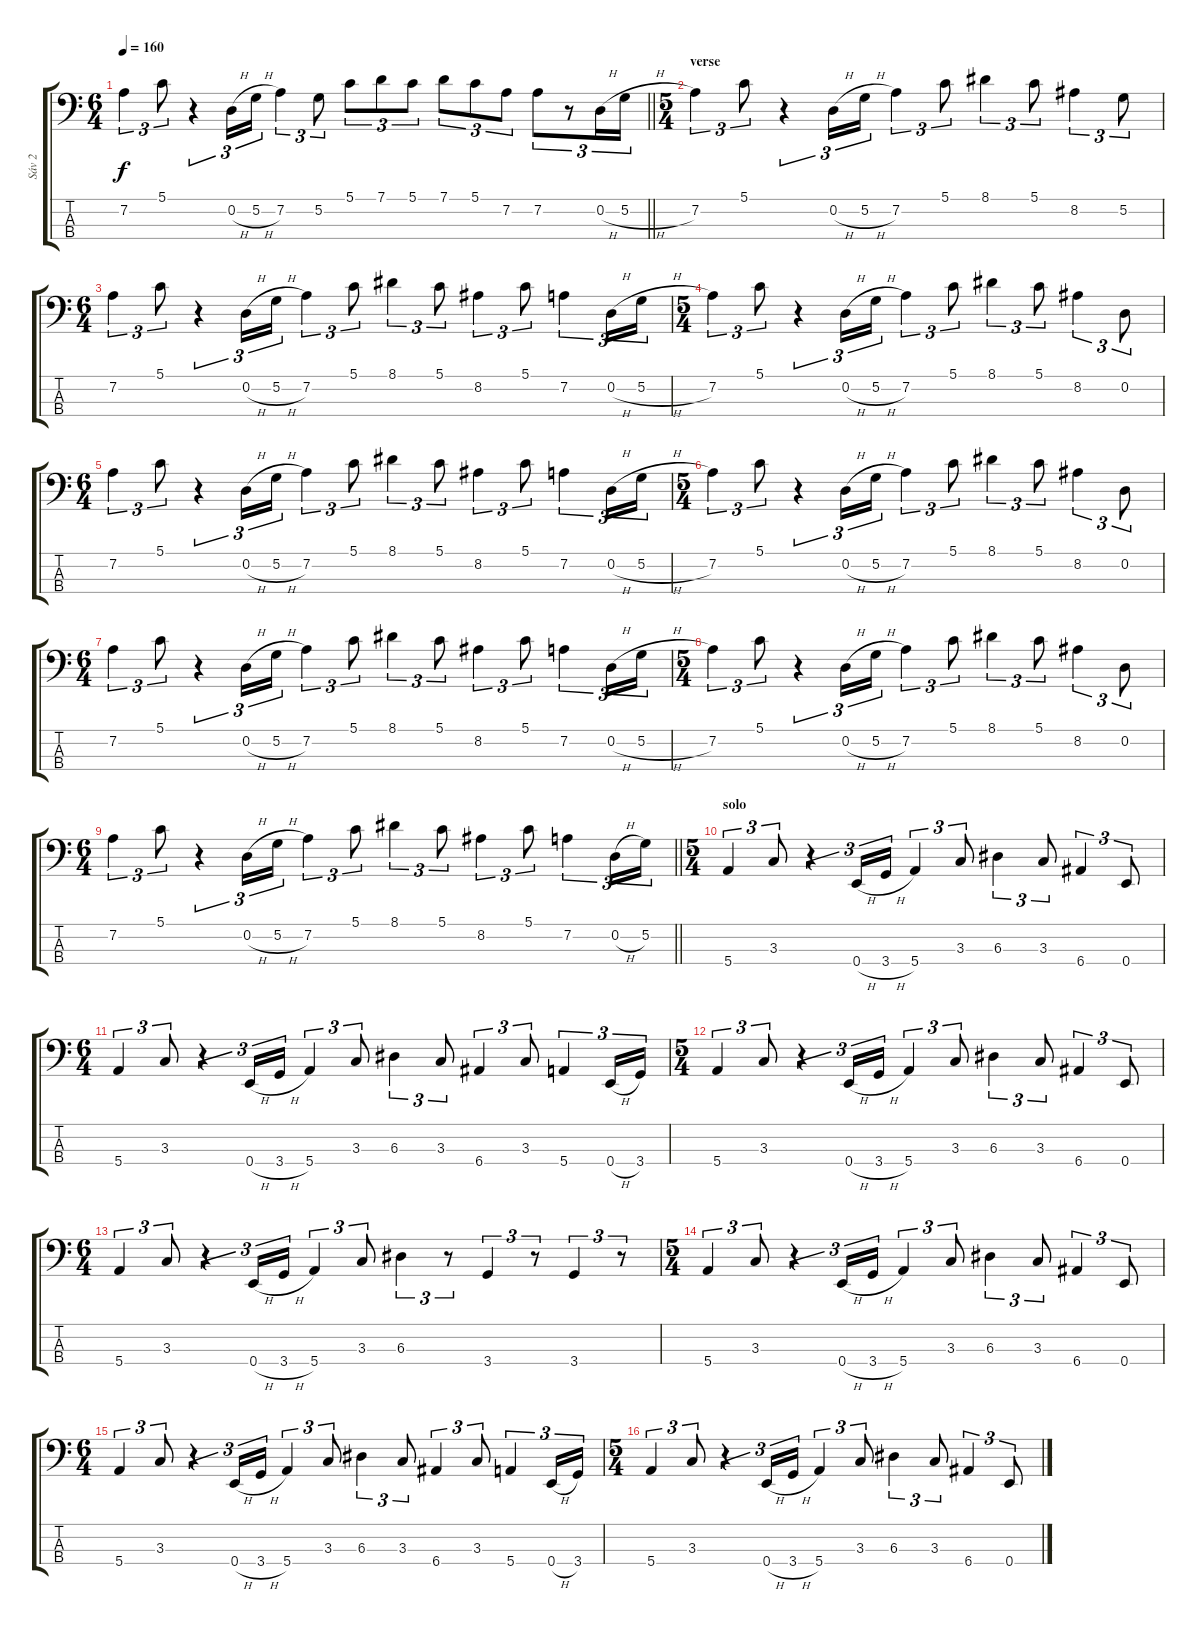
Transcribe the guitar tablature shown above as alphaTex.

\track ("Sáv 2" "Sáv 2") {instrument electricbassfinger}
\staff {score tabs}
\tuning (G2 D2 A1 E1) {hide}
\ts (6 4)
\tempo 160
\clef f4
\barLineRight lightlight
\ks c
7.2.4{tu (3 2) dy f} 5.1.8{tu (3 2)} r.4{tu (3 2)} 0.2{h}.16{tu (3 2)} 5.2{h}.16{tu (3 2)} 7.2.4{tu (3 2)} 5.2.8{tu (3 2)} 5.1.8{tu (3 2)} 7.1.8{tu (3 2)} 5.1.8{tu (3 2)} 7.1.8{tu (3 2)} 5.1.8{tu (3 2)} 7.2.8{tu (3 2)} 7.2.8{tu (3 2)} r.8{tu (3 2)} 0.2{h}.16{tu (3 2)} 5.2{h}.16{tu (3 2)} |
\ts (5 4)
\section ("" "verse")
7.2.4{tu (3 2)} 5.1.8{tu (3 2)} r.4{tu (3 2)} 0.2{h}.16{tu (3 2)} 5.2{h}.16{tu (3 2)} 7.2.4{tu (3 2)} 5.1.8{tu (3 2)} 8.1.4{tu (3 2)} 5.1.8{tu (3 2)} 8.2.4{tu (3 2)} 5.2.8{tu (3 2)} |
\ts (6 4)
7.2.4{tu (3 2)} 5.1.8{tu (3 2)} r.4{tu (3 2)} 0.2{h}.16{tu (3 2)} 5.2{h}.16{tu (3 2)} 7.2.4{tu (3 2)} 5.1.8{tu (3 2)} 8.1.4{tu (3 2)} 5.1.8{tu (3 2)} 8.2.4{tu (3 2)} 5.1.8{tu (3 2)} 7.2.4{tu (3 2)} 0.2{h}.16{tu (3 2)} 5.2{h}.16{tu (3 2)} |
\ts (5 4)
7.2.4{tu (3 2)} 5.1.8{tu (3 2)} r.4{tu (3 2)} 0.2{h}.16{tu (3 2)} 5.2{h}.16{tu (3 2)} 7.2.4{tu (3 2)} 5.1.8{tu (3 2)} 8.1.4{tu (3 2)} 5.1.8{tu (3 2)} 8.2.4{tu (3 2)} 0.2.8{tu (3 2)} |
\ts (6 4)
7.2.4{tu (3 2)} 5.1.8{tu (3 2)} r.4{tu (3 2)} 0.2{h}.16{tu (3 2)} 5.2{h}.16{tu (3 2)} 7.2.4{tu (3 2)} 5.1.8{tu (3 2)} 8.1.4{tu (3 2)} 5.1.8{tu (3 2)} 8.2.4{tu (3 2)} 5.1.8{tu (3 2)} 7.2.4{tu (3 2)} 0.2{h}.16{tu (3 2)} 5.2{h}.16{tu (3 2)} |
\ts (5 4)
7.2.4{tu (3 2)} 5.1.8{tu (3 2)} r.4{tu (3 2)} 0.2{h}.16{tu (3 2)} 5.2{h}.16{tu (3 2)} 7.2.4{tu (3 2)} 5.1.8{tu (3 2)} 8.1.4{tu (3 2)} 5.1.8{tu (3 2)} 8.2.4{tu (3 2)} 0.2.8{tu (3 2)} |
\ts (6 4)
7.2.4{tu (3 2)} 5.1.8{tu (3 2)} r.4{tu (3 2)} 0.2{h}.16{tu (3 2)} 5.2{h}.16{tu (3 2)} 7.2.4{tu (3 2)} 5.1.8{tu (3 2)} 8.1.4{tu (3 2)} 5.1.8{tu (3 2)} 8.2.4{tu (3 2)} 5.1.8{tu (3 2)} 7.2.4{tu (3 2)} 0.2{h}.16{tu (3 2)} 5.2{h}.16{tu (3 2)} |
\ts (5 4)
7.2.4{tu (3 2)} 5.1.8{tu (3 2)} r.4{tu (3 2)} 0.2{h}.16{tu (3 2)} 5.2{h}.16{tu (3 2)} 7.2.4{tu (3 2)} 5.1.8{tu (3 2)} 8.1.4{tu (3 2)} 5.1.8{tu (3 2)} 8.2.4{tu (3 2)} 0.2.8{tu (3 2)} |
\ts (6 4)
\barLineRight lightlight
7.2.4{tu (3 2)} 5.1.8{tu (3 2)} r.4{tu (3 2)} 0.2{h}.16{tu (3 2)} 5.2{h}.16{tu (3 2)} 7.2.4{tu (3 2)} 5.1.8{tu (3 2)} 8.1.4{tu (3 2)} 5.1.8{tu (3 2)} 8.2.4{tu (3 2)} 5.1.8{tu (3 2)} 7.2.4{tu (3 2)} 0.2{h}.16{tu (3 2)} 5.2.16{tu (3 2)} |
\ts (5 4)
\section ("" "solo")
5.4.4{tu (3 2)} 3.3.8{tu (3 2)} r.4{tu (3 2)} 0.4{h}.16{tu (3 2)} 3.4{h}.16{tu (3 2)} 5.4.4{tu (3 2)} 3.3.8{tu (3 2)} 6.3.4{tu (3 2)} 3.3.8{tu (3 2)} 6.4.4{tu (3 2)} 0.4.8{tu (3 2)} |
\ts (6 4)
5.4.4{tu (3 2)} 3.3.8{tu (3 2)} r.4{tu (3 2)} 0.4{h}.16{tu (3 2)} 3.4{h}.16{tu (3 2)} 5.4.4{tu (3 2)} 3.3.8{tu (3 2)} 6.3.4{tu (3 2)} 3.3.8{tu (3 2)} 6.4.4{tu (3 2)} 3.3.8{tu (3 2)} 5.4.4{tu (3 2)} 0.4{h}.16{tu (3 2)} 3.4.16{tu (3 2)} |
\ts (5 4)
5.4.4{tu (3 2)} 3.3.8{tu (3 2)} r.4{tu (3 2)} 0.4{h}.16{tu (3 2)} 3.4{h}.16{tu (3 2)} 5.4.4{tu (3 2)} 3.3.8{tu (3 2)} 6.3.4{tu (3 2)} 3.3.8{tu (3 2)} 6.4.4{tu (3 2)} 0.4.8{tu (3 2)} |
\ts (6 4)
5.4.4{tu (3 2)} 3.3.8{tu (3 2)} r.4{tu (3 2)} 0.4{h}.16{tu (3 2)} 3.4{h}.16{tu (3 2)} 5.4.4{tu (3 2)} 3.3.8{tu (3 2)} 6.3.4{tu (3 2)} r.8{tu (3 2)} 3.4.4{tu (3 2)} r.8{tu (3 2)} 3.4.4{tu (3 2)} r.8{tu (3 2)} |
\ts (5 4)
5.4.4{tu (3 2)} 3.3.8{tu (3 2)} r.4{tu (3 2)} 0.4{h}.16{tu (3 2)} 3.4{h}.16{tu (3 2)} 5.4.4{tu (3 2)} 3.3.8{tu (3 2)} 6.3.4{tu (3 2)} 3.3.8{tu (3 2)} 6.4.4{tu (3 2)} 0.4.8{tu (3 2)} |
\ts (6 4)
5.4.4{tu (3 2)} 3.3.8{tu (3 2)} r.4{tu (3 2)} 0.4{h}.16{tu (3 2)} 3.4{h}.16{tu (3 2)} 5.4.4{tu (3 2)} 3.3.8{tu (3 2)} 6.3.4{tu (3 2)} 3.3.8{tu (3 2)} 6.4.4{tu (3 2)} 3.3.8{tu (3 2)} 5.4.4{tu (3 2)} 0.4{h}.16{tu (3 2)} 3.4.16{tu (3 2)} |
\ts (5 4)
5.4.4{tu (3 2)} 3.3.8{tu (3 2)} r.4{tu (3 2)} 0.4{h}.16{tu (3 2)} 3.4{h}.16{tu (3 2)} 5.4.4{tu (3 2)} 3.3.8{tu (3 2)} 6.3.4{tu (3 2)} 3.3.8{tu (3 2)} 6.4.4{tu (3 2)} 0.4.8{tu (3 2)}
